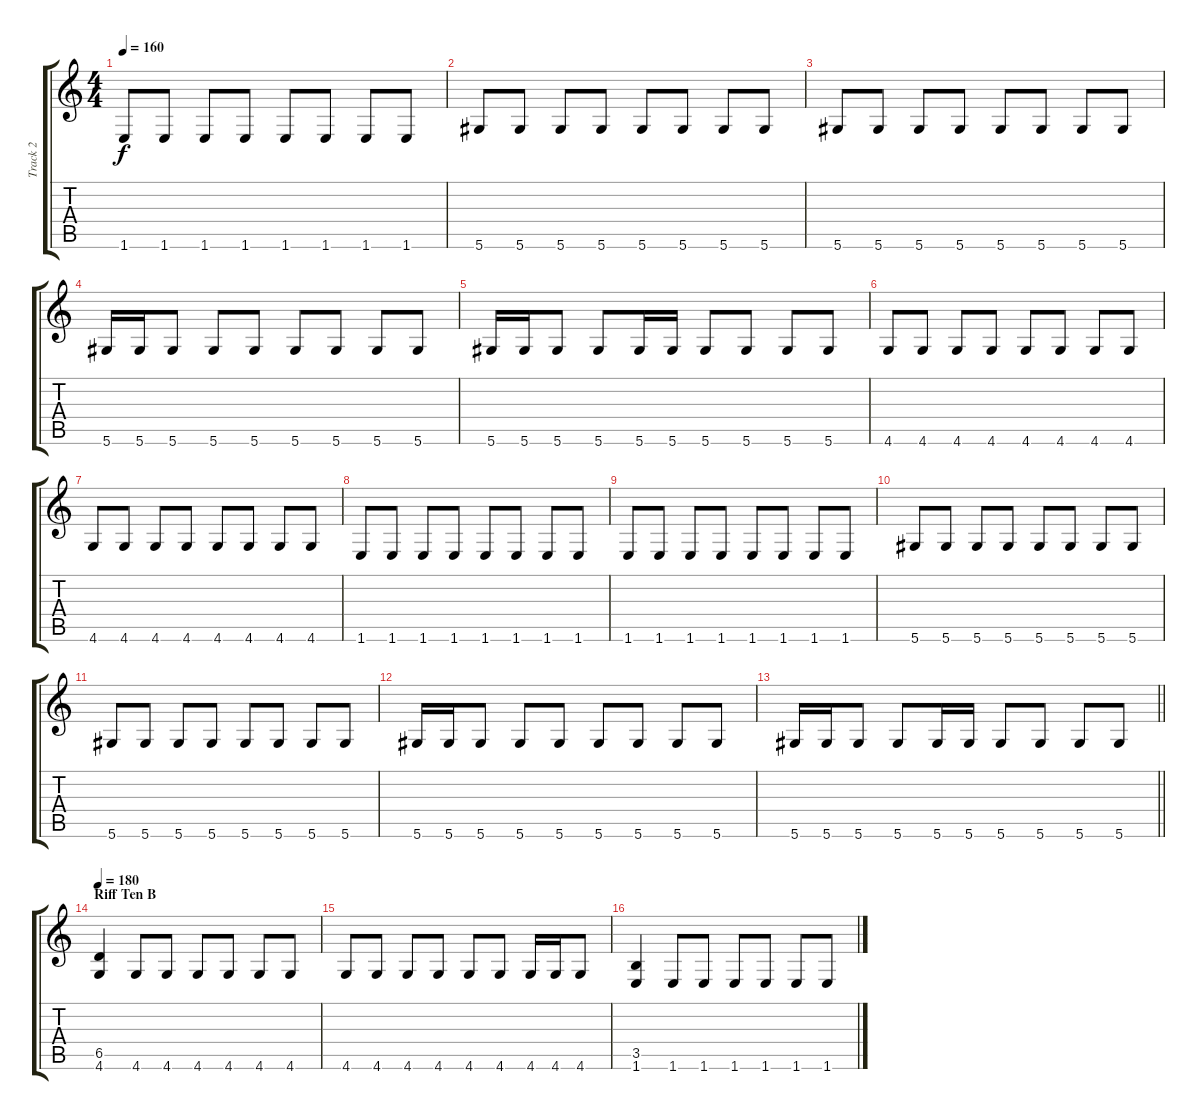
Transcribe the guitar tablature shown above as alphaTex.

\track ("Track 2" "Track 2") {instrument distortionguitar}
\staff {score tabs}
\tuning (Eb4 Bb3 Gb3 Db3 Ab2 Eb2) {hide}
\ts (4 4)
\tempo 160
\clef g2
\ks c
1.6.8{dy f} 1.6.8 1.6.8 1.6.8 1.6.8 1.6.8 1.6.8 1.6.8 |
5.6.8 5.6.8 5.6.8 5.6.8 5.6.8 5.6.8 5.6.8 5.6.8 |
5.6.8 5.6.8 5.6.8 5.6.8 5.6.8 5.6.8 5.6.8 5.6.8 |
5.6.16 5.6.16 5.6.8 5.6.8 5.6.8 5.6.8 5.6.8 5.6.8 5.6.8 |
5.6.16 5.6.16 5.6.8 5.6.8 5.6.16 5.6.16 5.6.8 5.6.8 5.6.8 5.6.8 |
4.6.8 4.6.8 4.6.8 4.6.8 4.6.8 4.6.8 4.6.8 4.6.8 |
4.6.8 4.6.8 4.6.8 4.6.8 4.6.8 4.6.8 4.6.8 4.6.8 |
1.6.8 1.6.8 1.6.8 1.6.8 1.6.8 1.6.8 1.6.8 1.6.8 |
1.6.8 1.6.8 1.6.8 1.6.8 1.6.8 1.6.8 1.6.8 1.6.8 |
5.6.8 5.6.8 5.6.8 5.6.8 5.6.8 5.6.8 5.6.8 5.6.8 |
5.6.8 5.6.8 5.6.8 5.6.8 5.6.8 5.6.8 5.6.8 5.6.8 |
5.6.16 5.6.16 5.6.8 5.6.8 5.6.8 5.6.8 5.6.8 5.6.8 5.6.8 |
\barLineRight lightlight
5.6.16 5.6.16 5.6.8 5.6.8 5.6.16 5.6.16 5.6.8 5.6.8 5.6.8 5.6.8 |
\section ("" "Riff Ten B")
\tempo 180
(6.5 4.6).4 4.6.8 4.6.8 4.6.8 4.6.8 4.6.8 4.6.8 |
4.6.8 4.6.8 4.6.8 4.6.8 4.6.8 4.6.8 4.6.16 4.6.16 4.6.8 |
(3.5 1.6).4 1.6.8 1.6.8 1.6.8 1.6.8 1.6.8 1.6.8
